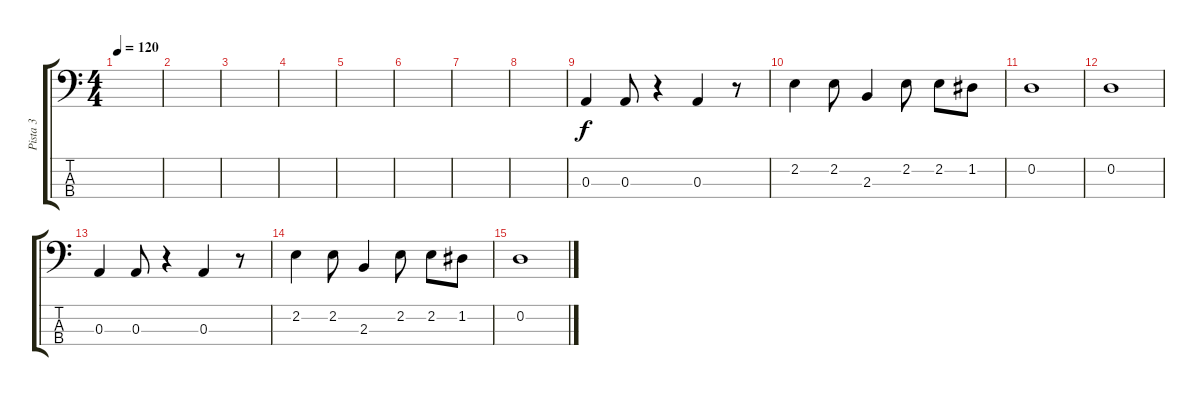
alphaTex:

\track ("Pista 3" "Pista 3") {instrument electricbassfinger}
\staff {score tabs}
\tuning (G2 D2 A1 E1) {hide}
\ts (4 4)
\tempo 120
\clef f4
\ks c
|
|
|
|
|
|
|
|
0.3.4 0.3.8 r.4 0.3.4 r.8 |
2.2.4 2.2.8 2.3.4 2.2.8 2.2.8 1.2.8 |
0.2.1 |
0.2.1 |
0.3.4 0.3.8 r.4 0.3.4 r.8 |
2.2.4 2.2.8 2.3.4 2.2.8 2.2.8 1.2.8 |
0.2.1
